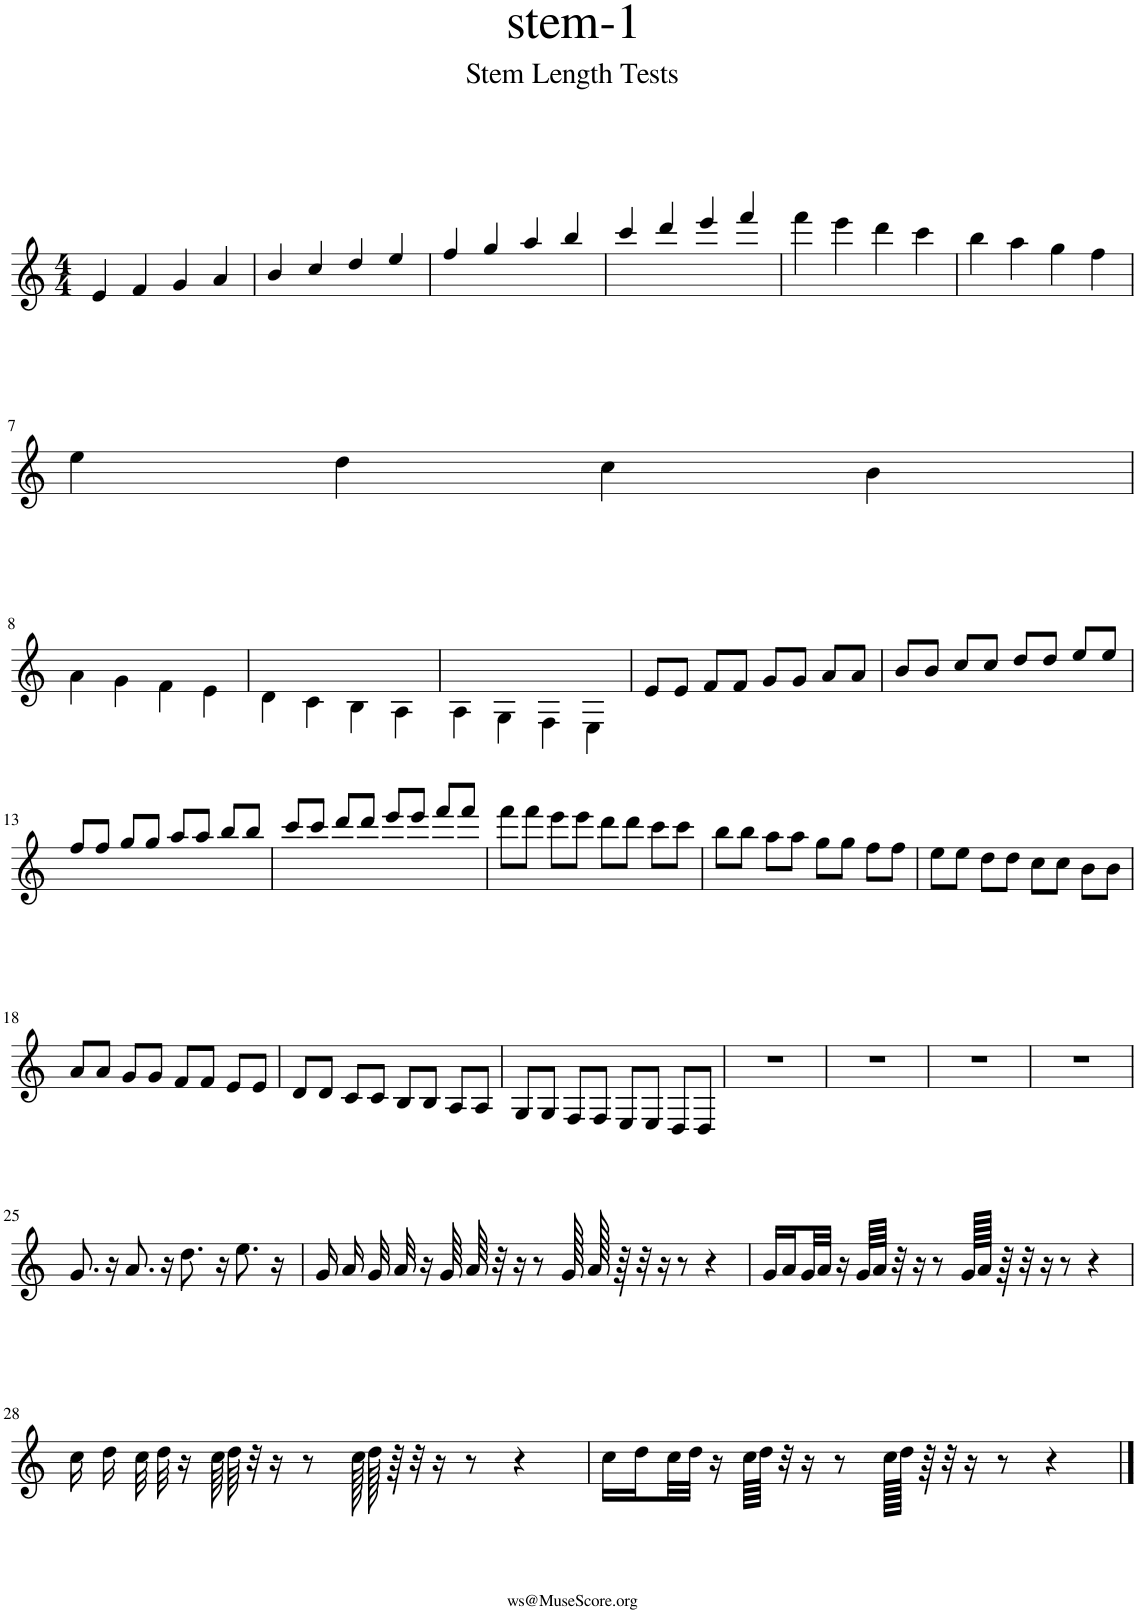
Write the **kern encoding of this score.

**kern
*part1
*staff1
*I"Voice
*clefG2
*k[]
*M4/4
=1
4e/
4f/
4g/
4a/
=2
4b/
4cc/
4dd/
4ee/
=3
4ff/
4gg/
4aa/
4bb/
=4
4ccc/
4ddd/
4eee/
4fff/
=5
4fff\
4eee\
4ddd\
4ccc\
=6
4bb\
4aa\
4gg\
4ff\
!!LO:LB:g=z
=7
4ee\
4dd\
4cc\
4b\
!!LO:LB:g=z
=8
4a\
4g\
4f\
4e\
=9
4d\
4c\
4B\
4A\
=10
4A\
4G\
4F\
4E\
=11
8e/L
8e/J
8f/L
8f/J
8g/L
8g/J
8a/L
8a/J
=12
8b/L
8b/J
8cc/L
8cc/J
8dd/L
8dd/J
8ee/L
8ee/J
!!LO:LB:g=z
=13
8ff/L
8ff/J
8gg/L
8gg/J
8aa/L
8aa/J
8bb/L
8bb/J
=14
8ccc/L
8ccc/J
8ddd/L
8ddd/J
8eee/L
8eee/J
8fff/L
8fff/J
=15
8fff\L
8fff\J
8eee\L
8eee\J
8ddd\L
8ddd\J
8ccc\L
8ccc\J
=16
8bb\L
8bb\J
8aa\L
8aa\J
8gg\L
8gg\J
8ff\L
8ff\J
=17
8ee\L
8ee\J
8dd\L
8dd\J
8cc\L
8cc\J
8b\L
8b\J
!!LO:LB:g=z
=18
8a/L
8a/J
8g/L
8g/J
8f/L
8f/J
8e/L
8e/J
=19
8d/L
8d/J
8c/L
8c/J
8B/L
8B/J
8A/L
8A/J
=20
8G/L
8G/J
8F/L
8F/J
8E/L
8E/J
8D/L
8D/J
=21
1r
=22
1r
=23
1r
=24
1r
!!LO:LB:g=z
=25
8.g/
16r
8.a/
16r
8.dd\
16r
8.ee\
16r
=26
16g/
16a/
32g/
32a/
16r
64g/
64a/
32r
16r
8r
128g/
128a/
64r
32r
16r
8r
4r
=27
16g/LL
16a/
32g/L
32a/JJJ
16r
64g/LLLL
64a/JJJJ
32r
16r
8r
128g/LLLLL
128a/JJJJJ
64r
32r
16r
8r
4r
!!LO:LB:g=z
=28
16cc\
16dd\
32cc\
32dd\
16r
64cc\
64dd\
32r
16r
8r
128cc\
128dd\
64r
32r
16r
8r
4r
=29
16cc\LL
16dd\
32cc\L
32dd\JJJ
16r
64cc\LLLL
64dd\JJJJ
32r
16r
8r
128cc\LLLLL
128dd\JJJJJ
64r
32r
16r
8r
4r
==
*-
